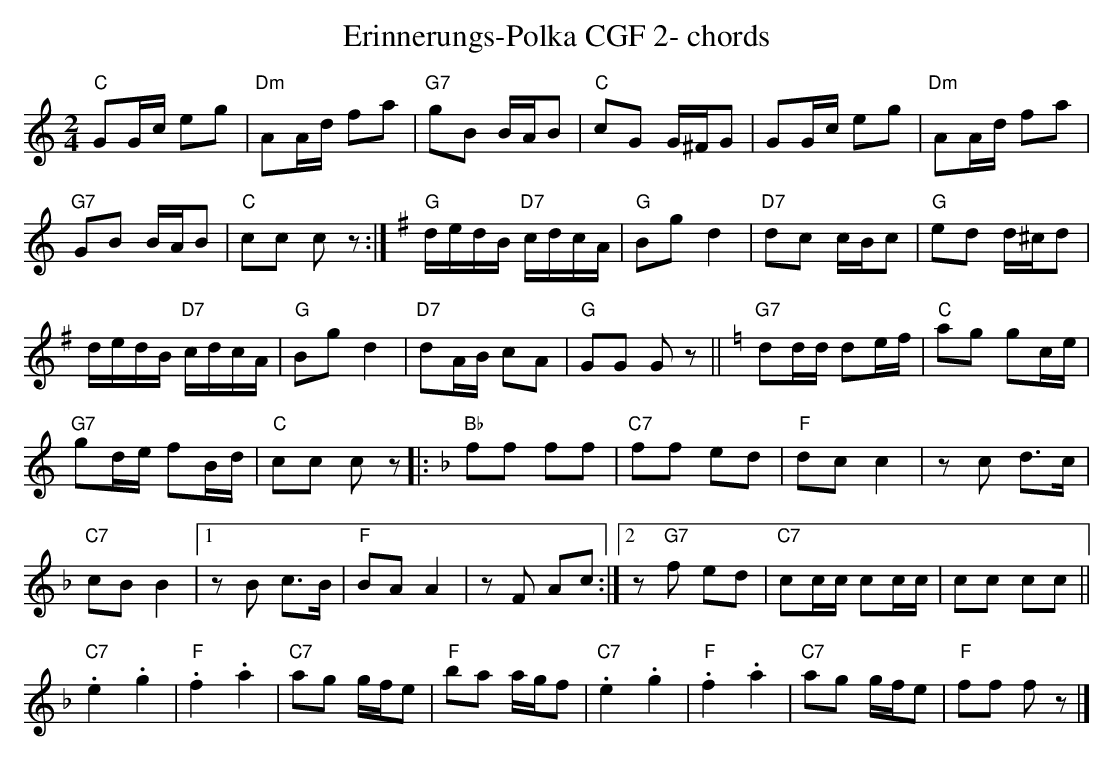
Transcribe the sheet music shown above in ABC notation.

X:1
T:Erinnerungs-Polka CGF 2- chords
M:2/4
L:1/8
K:Cmaj%%MIDI gchordon
"C"GG/2c/2 eg | "Dm"AA/2d/2 fa | "G7"gB B/2A/2B | "C"cG G/2^F/2G | GG/2c/2 eg | "Dm"AA/2d/2 fa |
"G7"GB B/2A/2B | "C"cc cz :| [K:Gmaj] "G"d/2e/2d/2B/2 "D7"c/2d/2c/2A/2 | "G"Bgd2 | "D7"dc c/2B/2c | "G"ed d/2^c/2d |
d/2e/2d/2B/2 "D7"c/2d/2c/2A/2 | "G"Bgd2 | "D7"dA/2B/2 cA | "G"GG Gz || [K:Cmaj] "G7"dd/2d/2 de/2f/2 | "C"ag gc/2e/2 |
"G7"gd/2e/2 fB/2d/2 | "C"cc cz |: [K:Fmaj] "Bb"ff ff | "C7"ff ed | "F"dcc2 | zc d>c |
"C7"cBB2 |1 zB c>B | "F"BAA2 | zF Ac :|2 z"G7"f ed | "C7"cc/2c/2 cc/2c/2 | cc cc ||
"C7".e2.g2 | "F".f2.a2 | "C7"ag g/2f/2e | "F"ba a/2g/2f | "C7".e2.g2 | "F".f2.a2 | "C7"ag g/2f/2e | "F"ff fz |]
